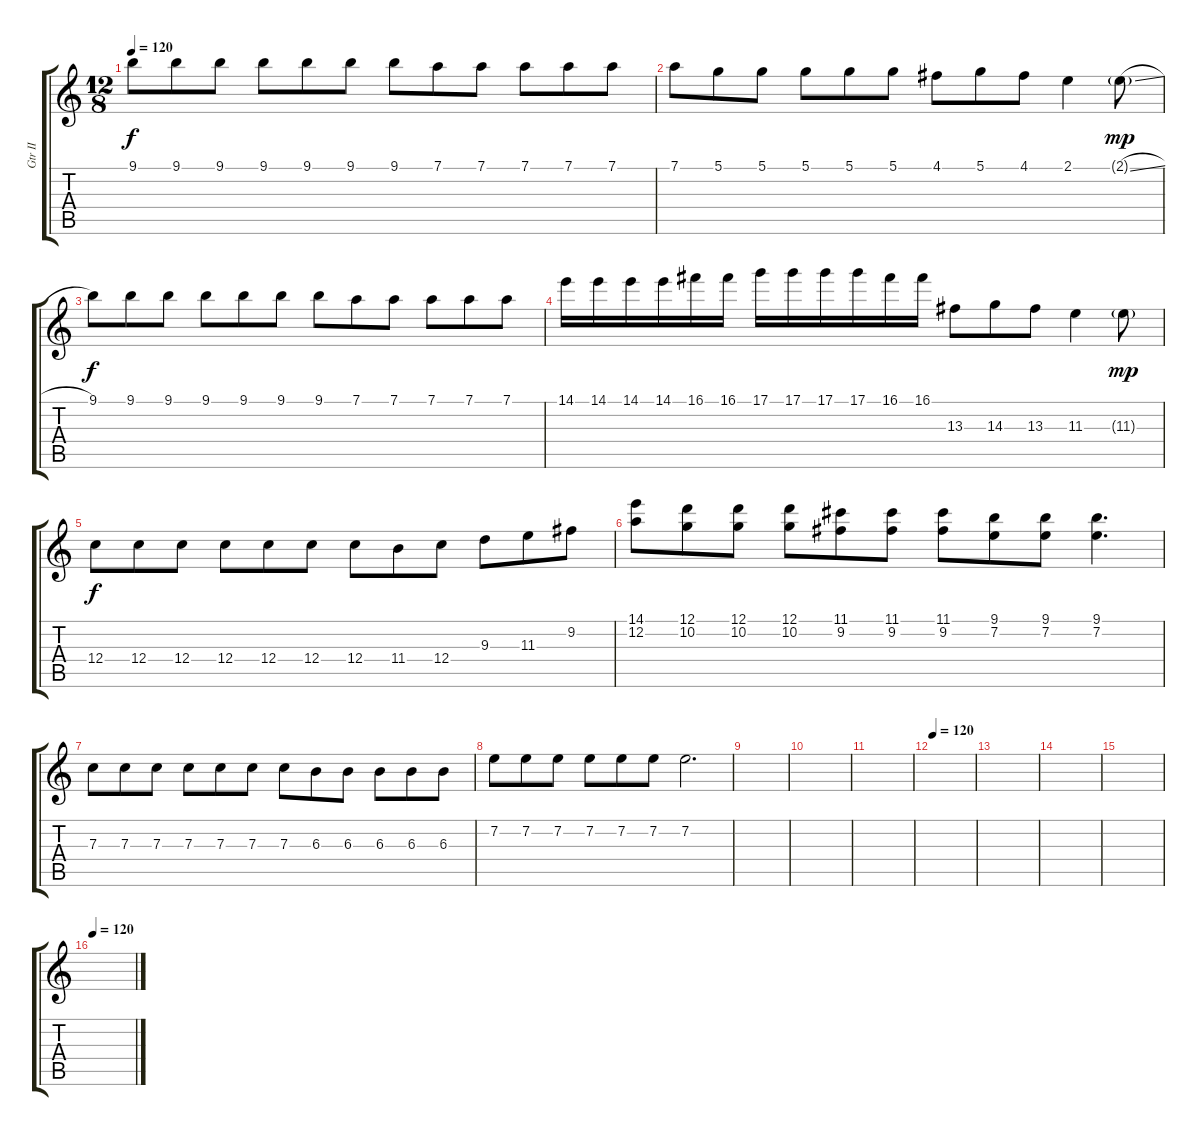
\track ("Gtr II" "Gtr II") {instrument electricguitarclean}
\staff {score tabs}
\tuning (D4 A3 F3 C3 G2 C2) {hide}
\ts (12 8)
\tempo 120
\clef g2
\ks c
9.1.8{dy f} 9.1.8 9.1.8 9.1.8 9.1.8 9.1.8 9.1.8 7.1.8 7.1.8 7.1.8 7.1.8 7.1.8 |
7.1.8 5.1.8 5.1.8 5.1.8 5.1.8 5.1.8 4.1.8 5.1.8 4.1.8 2.1.4 2.1{sl g}.8{dy mp} |
9.1.8{dy f} 9.1.8 9.1.8 9.1.8 9.1.8 9.1.8 9.1.8 7.1.8 7.1.8 7.1.8 7.1.8 7.1.8 |
14.1.16 14.1.16 14.1.16 14.1.16 16.1.16 16.1.16 17.1.16 17.1.16 17.1.16 17.1.16 16.1.16 16.1.16 13.3.8 14.3.8 13.3.8 11.3.4 11.3{g}.8{dy mp} |
12.4.8{dy f} 12.4.8 12.4.8 12.4.8 12.4.8 12.4.8 12.4.8 11.4.8 12.4.8 9.3.8 11.3.8 9.2.8 |
(14.1 12.2).8 (12.1 10.2).8 (12.1 10.2).8 (12.1 10.2).8 (11.1 9.2).8 (11.1 9.2).8 (11.1 9.2).8 (9.1 7.2).8 (9.1 7.2).8 (9.1 7.2).4{d} |
7.3.8 7.3.8 7.3.8 7.3.8 7.3.8 7.3.8 7.3.8 6.3.8 6.3.8 6.3.8 6.3.8 6.3.8 |
7.2.8 7.2.8 7.2.8 7.2.8 7.2.8 7.2.8 7.2.2{d} |
|
|
|
\tempo 120
|
|
|
|
\tempo 120
